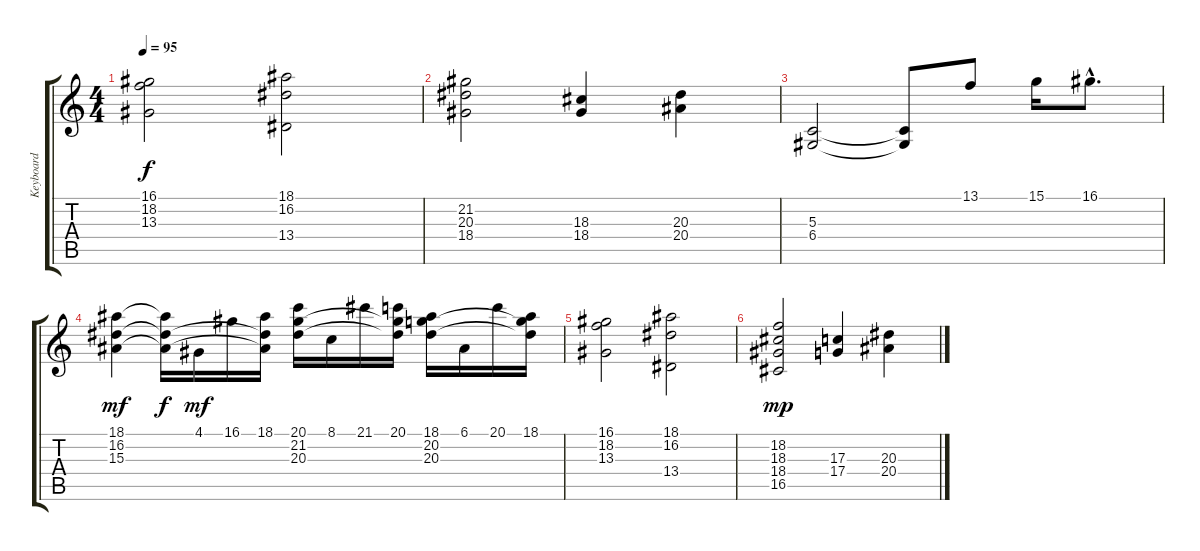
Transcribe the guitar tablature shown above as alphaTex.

\track ("Keyboard" "Keyboard") {instrument stringensemble1}
\staff {score tabs}
\tuning (E4 B3 G3 D3 A2 E2) {hide}
\ts (4 4)
\tempo 95
\clef g2
\ks c
(16.1 18.2 13.3).2{dy f} (18.1 16.2 13.4).2 |
(21.2 20.3 18.4).2 (18.3 18.4).4 (20.3 20.4).4 |
(5.3 6.4).2 (5.3{t} 6.4{t}).8 13.1.8 15.1.16 16.1{hac}.8{d} |
(18.1 16.2 15.3).4{dy mf} (18.1{t} 16.2{t} 15.3{t}).16{dy f} 4.1.16{dy mf} 16.1.16 (18.1 16.2{t} 15.3{t}).16 (20.1 21.2 20.3).16 8.1.16 21.1.16 (20.1 21.2{t} 20.3{t}).16 (18.1 20.2 20.3).16 6.1.16 20.1.16 (18.1 20.2{t} 20.3{t}).16 |
(16.1 18.2 13.3).2 (18.1 16.2 13.4).2 |
(18.2 18.3 18.4 16.5).2{dy mp} (17.3 17.4).4 (20.3 20.4).4
